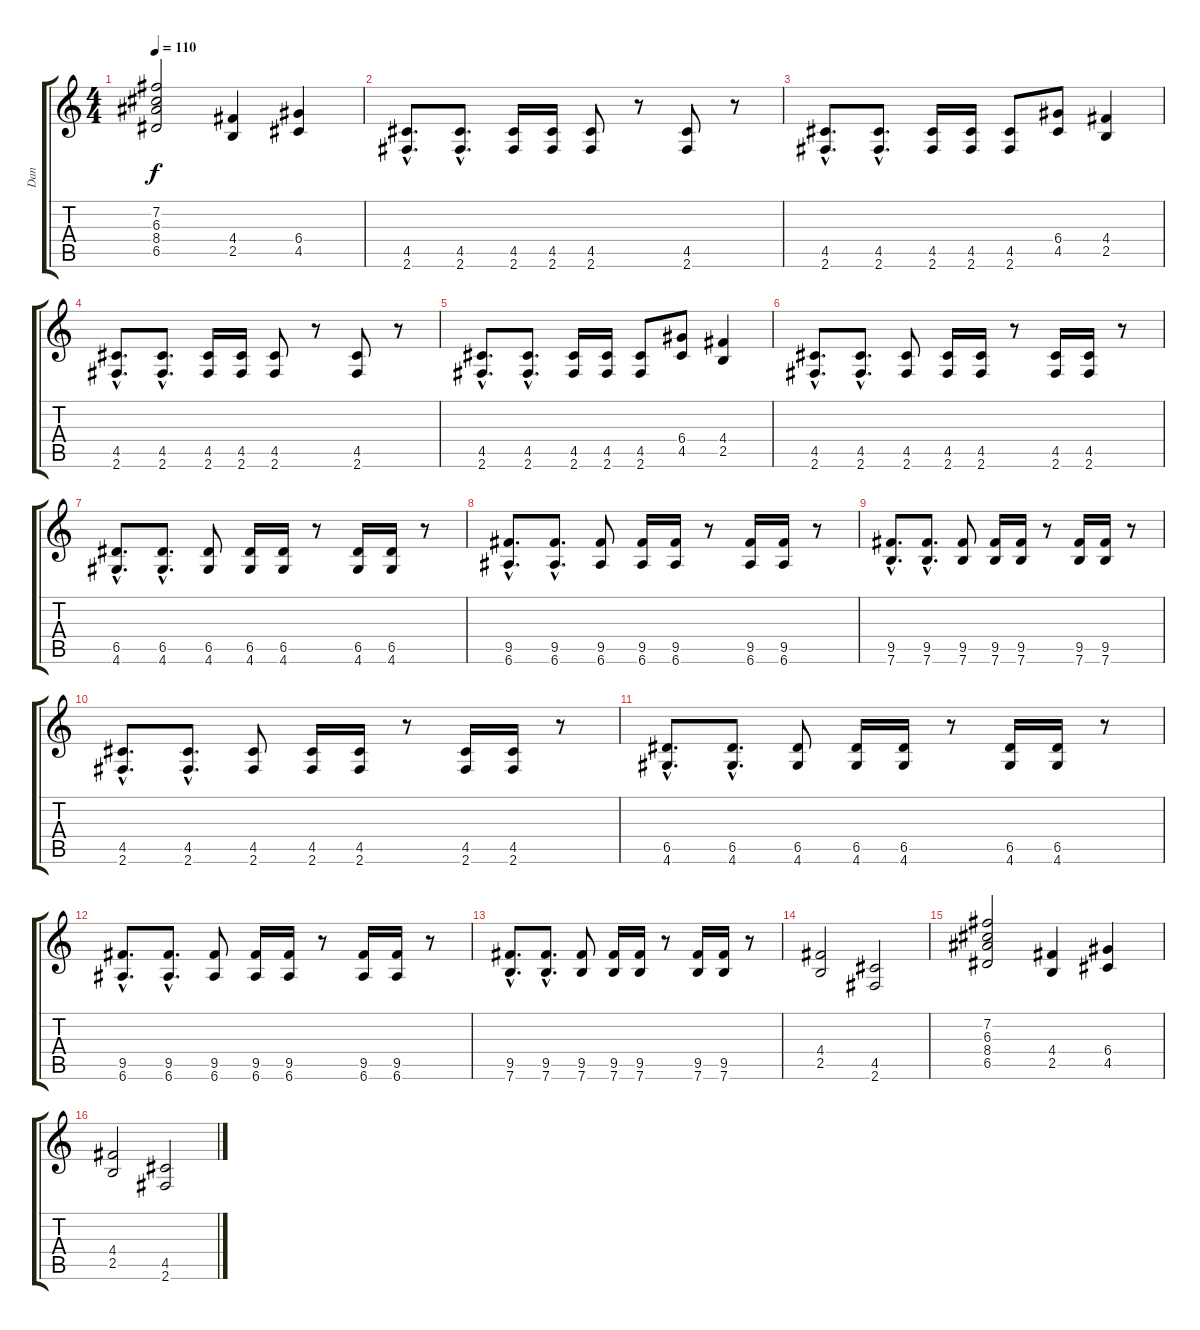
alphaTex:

\track ("Dan" "Dan") {instrument overdrivenguitar}
\staff {score tabs}
\tuning (E4 B3 G3 D3 A2 E2) {hide}
\ts (4 4)
\tempo 110
\clef g2
\ks c
(7.2 6.3 8.4 6.5).2{dy f} (4.4 2.5).4 (6.4 4.5).4 |
(4.5{hac} 2.6{hac}).8{d} (4.5{hac} 2.6{hac}).8{d} (4.5 2.6).16 (4.5 2.6).16 (4.5 2.6).8 r.8 (4.5 2.6).8 r.8 |
(4.5{hac} 2.6{hac}).8{d} (4.5{hac} 2.6{hac}).8{d} (4.5 2.6).16 (4.5 2.6).16 (4.5 2.6).8 (6.4 4.5).8 (4.4 2.5).4 |
(4.5{hac} 2.6{hac}).8{d} (4.5{hac} 2.6{hac}).8{d} (4.5 2.6).16 (4.5 2.6).16 (4.5 2.6).8 r.8 (4.5 2.6).8 r.8 |
(4.5{hac} 2.6{hac}).8{d} (4.5{hac} 2.6{hac}).8{d} (4.5 2.6).16 (4.5 2.6).16 (4.5 2.6).8 (6.4 4.5).8 (4.4 2.5).4 |
(4.5{hac} 2.6{hac}).8{d} (4.5{hac} 2.6{hac}).8{d} (4.5 2.6).8 (4.5 2.6).16 (4.5 2.6).16 r.8 (4.5 2.6).16 (4.5 2.6).16 r.8 |
(6.5{hac} 4.6{hac}).8{d} (6.5{hac} 4.6{hac}).8{d} (6.5 4.6).8 (6.5 4.6).16 (6.5 4.6).16 r.8 (6.5 4.6).16 (6.5 4.6).16 r.8 |
(9.5{hac} 6.6{hac}).8{d} (9.5{hac} 6.6{hac}).8{d} (9.5 6.6).8 (9.5 6.6).16 (9.5 6.6).16 r.8 (9.5 6.6).16 (9.5 6.6).16 r.8 |
(9.5{hac} 7.6{hac}).8{d} (9.5{hac} 7.6{hac}).8{d} (9.5 7.6).8 (9.5 7.6).16 (9.5 7.6).16 r.8 (9.5 7.6).16 (9.5 7.6).16 r.8 |
(4.5{hac} 2.6{hac}).8{d} (4.5{hac} 2.6{hac}).8{d} (4.5 2.6).8 (4.5 2.6).16 (4.5 2.6).16 r.8 (4.5 2.6).16 (4.5 2.6).16 r.8 |
(6.5{hac} 4.6{hac}).8{d} (6.5{hac} 4.6{hac}).8{d} (6.5 4.6).8 (6.5 4.6).16 (6.5 4.6).16 r.8 (6.5 4.6).16 (6.5 4.6).16 r.8 |
(9.5{hac} 6.6{hac}).8{d} (9.5{hac} 6.6{hac}).8{d} (9.5 6.6).8 (9.5 6.6).16 (9.5 6.6).16 r.8 (9.5 6.6).16 (9.5 6.6).16 r.8 |
(9.5{hac} 7.6{hac}).8{d} (9.5{hac} 7.6{hac}).8{d} (9.5 7.6).8 (9.5 7.6).16 (9.5 7.6).16 r.8 (9.5 7.6).16 (9.5 7.6).16 r.8 |
(4.4 2.5).2 (4.5 2.6).2 |
(7.2 6.3 8.4 6.5).2 (4.4 2.5).4 (6.4 4.5).4 |
(4.4 2.5).2 (4.5 2.6).2
